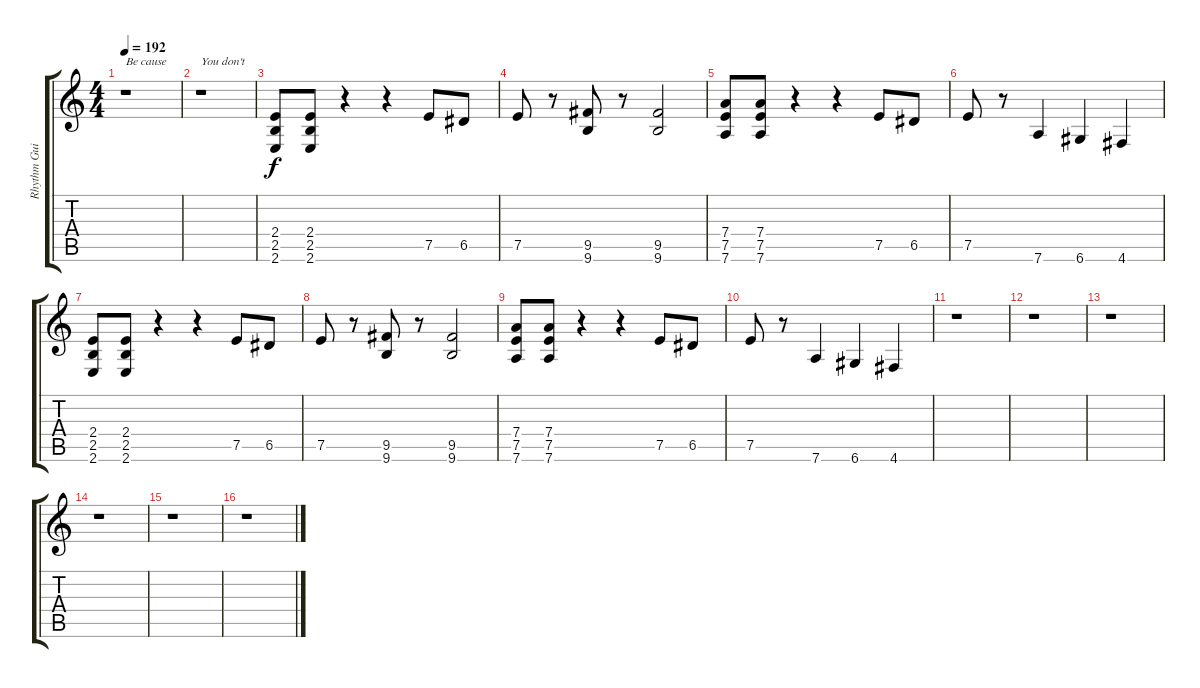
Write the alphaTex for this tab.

\track ("Rhythm Guitar  " "Rhythm Gui") {instrument overdrivenguitar}
\staff {score tabs}
\tuning (E4 B3 G3 D3 A2 D2) {hide}
\ts (4 4)
\tempo 192
\clef g2
\ks c
r.1{txt "Be cause" dy f} |
r.1{txt "You don't"} |
(2.4 2.5 2.6).8 (2.4 2.5 2.6).8 r.4 r.4 7.5.8 6.5.8 |
7.5.8 r.8 (9.5 9.6).8 r.8 (9.5 9.6).2 |
(7.4 7.5 7.6).8 (7.4 7.5 7.6).8 r.4 r.4 7.5.8 6.5.8 |
7.5.8 r.8 7.6.4 6.6.4 4.6.4 |
(2.4 2.5 2.6).8 (2.4 2.5 2.6).8 r.4 r.4 7.5.8 6.5.8 |
7.5.8 r.8 (9.5 9.6).8 r.8 (9.5 9.6).2 |
(7.4 7.5 7.6).8 (7.4 7.5 7.6).8 r.4 r.4 7.5.8 6.5.8 |
7.5.8 r.8 7.6.4 6.6.4 4.6.4 |
r.1 |
r.1 |
r.1 |
r.1 |
r.1 |
r.1
